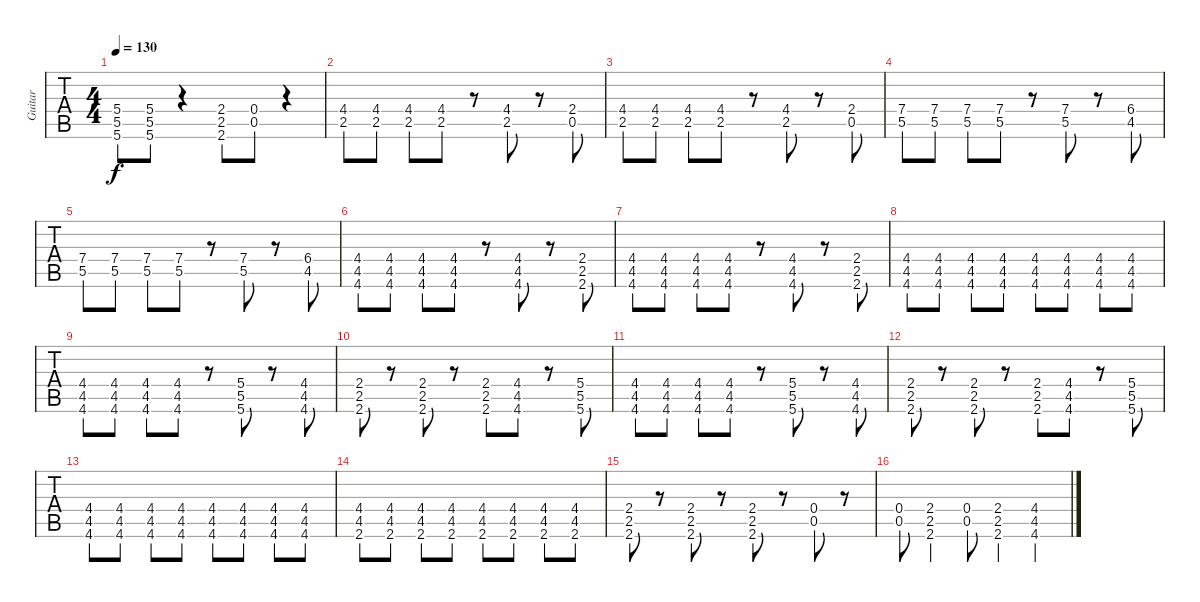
\track ("Guitar" "Guitar") {instrument overdrivenguitar}
\staff {tabs}
\tuning (D4 A3 F3 C3 G2 C2) {hide}
\ts (4 4)
\tempo 130
\clef g2
\ks c
(5.4 5.5 5.6).8{dy f} (5.4 5.5 5.6).8 r.4 (2.4 2.5 2.6).8 (0.4 0.5).8 r.4 |
(4.4 2.5).8 (4.4 2.5).8 (4.4 2.5).8 (4.4 2.5).8 r.8 (4.4 2.5).8 r.8 (2.4 0.5).8 |
(4.4 2.5).8 (4.4 2.5).8 (4.4 2.5).8 (4.4 2.5).8 r.8 (4.4 2.5).8 r.8 (2.4 0.5).8 |
(7.4 5.5).8 (7.4 5.5).8 (7.4 5.5).8 (7.4 5.5).8 r.8 (7.4 5.5).8 r.8 (6.4 4.5).8 |
(7.4 5.5).8 (7.4 5.5).8 (7.4 5.5).8 (7.4 5.5).8 r.8 (7.4 5.5).8 r.8 (6.4 4.5).8 |
(4.4 4.5 4.6).8 (4.4 4.5 4.6).8 (4.4 4.5 4.6).8 (4.4 4.5 4.6).8 r.8 (4.4 4.5 4.6).8 r.8 (2.4 2.5 2.6).8 |
(4.4 4.5 4.6).8 (4.4 4.5 4.6).8 (4.4 4.5 4.6).8 (4.4 4.5 4.6).8 r.8 (4.4 4.5 4.6).8 r.8 (2.4 2.5 2.6).8 |
(4.4 4.5 4.6).8 (4.4 4.5 4.6).8 (4.4 4.5 4.6).8 (4.4 4.5 4.6).8 (4.4 4.5 4.6).8 (4.4 4.5 4.6).8 (4.4 4.5 4.6).8 (4.4 4.5 4.6).8 |
(4.4 4.5 4.6).8 (4.4 4.5 4.6).8 (4.4 4.5 4.6).8 (4.4 4.5 4.6).8 r.8 (5.4 5.5 5.6).8 r.8 (4.4 4.5 4.6).8 |
(2.4 2.5 2.6).8 r.8 (2.4 2.5 2.6).8 r.8 (2.4 2.5 2.6).8 (4.4 4.5 4.6).8 r.8 (5.4 5.5 5.6).8 |
(4.4 4.5 4.6).8 (4.4 4.5 4.6).8 (4.4 4.5 4.6).8 (4.4 4.5 4.6).8 r.8 (5.4 5.5 5.6).8 r.8 (4.4 4.5 4.6).8 |
(2.4 2.5 2.6).8 r.8 (2.4 2.5 2.6).8 r.8 (2.4 2.5 2.6).8 (4.4 4.5 4.6).8 r.8 (5.4 5.5 5.6).8 |
(4.4 4.5 4.6).8 (4.4 4.5 4.6).8 (4.4 4.5 4.6).8 (4.4 4.5 4.6).8 (4.4 4.5 4.6).8 (4.4 4.5 4.6).8 (4.4 4.5 4.6).8 (4.4 4.5 4.6).8 |
(4.4 4.5 2.6).8 (4.4 4.5 2.6).8 (4.4 4.5 2.6).8 (4.4 4.5 2.6).8 (4.4 4.5 2.6).8 (4.4 4.5 2.6).8 (4.4 4.5 2.6).8 (4.4 4.5 2.6).8 |
(2.4 2.5 2.6).8 r.8 (2.4 2.5 2.6).8 r.8 (2.4 2.5 2.6).8 r.8 (0.4 0.5).8 r.8 |
(0.4 0.5).8 (2.4 2.5 2.6).4 (0.4 0.5).8 (2.4 2.5 2.6).4 (4.4 4.5 4.6).4
